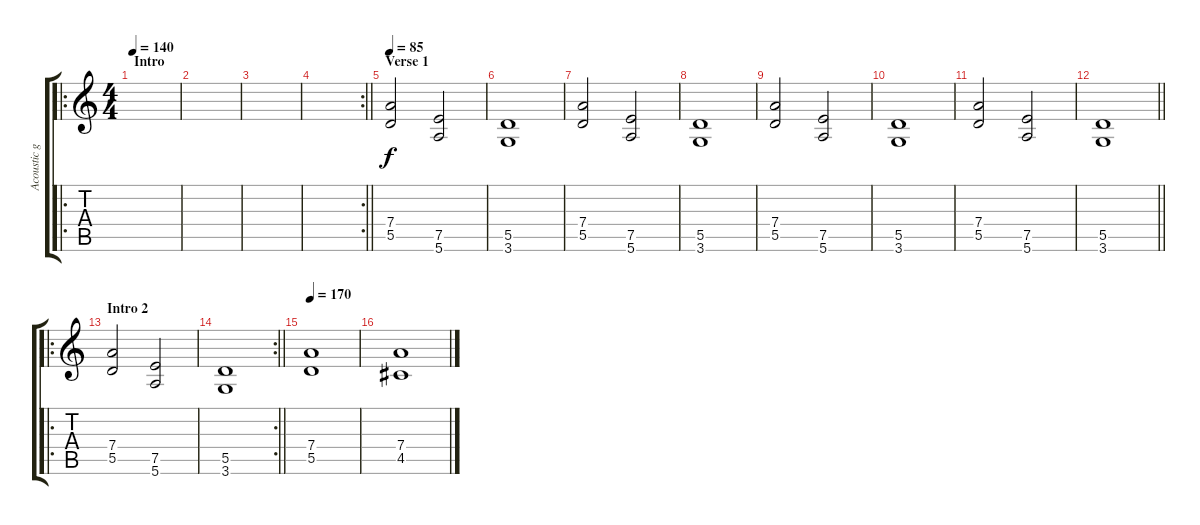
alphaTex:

\track ("Acoustic guitar" "Acoustic g") {instrument acousticguitarsteel}
\staff {score tabs}
\tuning (E4 B3 G3 D3 A2 E2) {hide}
\ro
\ts (4 4)
\section ("" "Intro")
\tempo 140
\clef g2
\ks c
|
|
|
\rc 2
\barLineRight lightlight
|
\section ("" "Verse 1")
\tempo 85
(7.4 5.5).2 (7.5 5.6).2 |
(5.5 3.6).1 |
(7.4 5.5).2 (7.5 5.6).2 |
(5.5 3.6).1 |
(7.4 5.5).2 (7.5 5.6).2 |
(5.5 3.6).1 |
(7.4 5.5).2 (7.5 5.6).2 |
\barLineRight lightlight
(5.5 3.6).1 |
\ro
\section ("" "Intro 2")
(7.4 5.5).2 (7.5 5.6).2 |
\rc 2
\barLineRight lightlight
(5.5 3.6).1 |
\tempo 170
(7.4 5.5).1 |
(7.4 4.5).1
